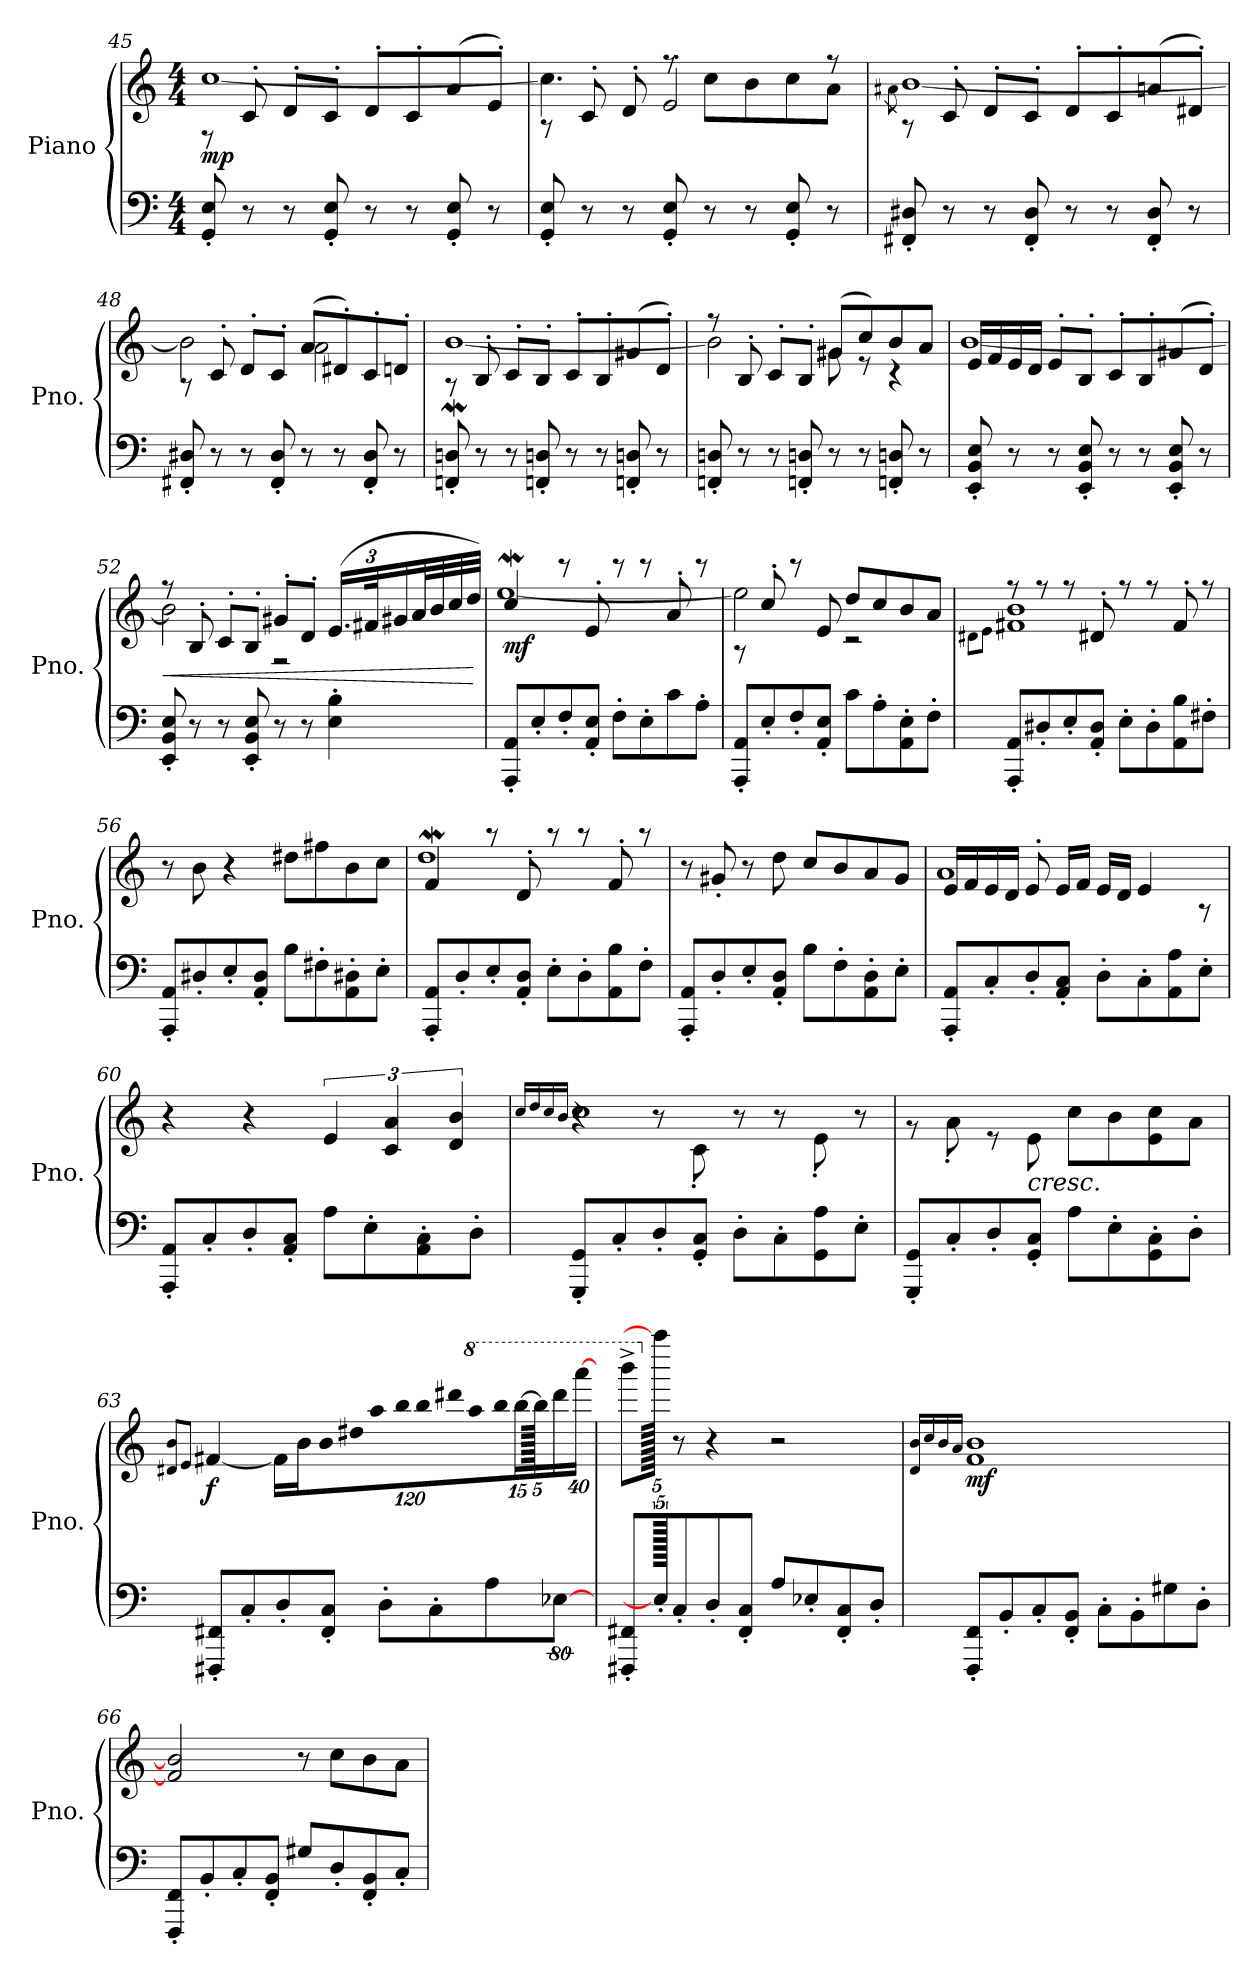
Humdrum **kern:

**kern	**kern	**dynam
*part1	*part1	*part1
*staff2	*staff1	*staff1/2
*I"Piano	*	*
*I'Pno.	*	*
*clefF4	*clefG2	*
*k[]	*k[]	*
*M4/4	*M4/4	*
=45	=45	=45
*	*^	*
!	!	!	!LO:DY:b
8GG/' 8E/'	8rF	[1cc	mp
8r	8c'/	.	.
8r	8d'/L	.	.
8GG/' 8E/'	8c'/J	.	.
8r	8d'/L	.	.
8r	8c'/	.	.
8GG/' 8E/'	(>8a/	.	.
8r	8e'/J)	.	.
=46	=46	=46	=46
8GG/' 8E/'	8rA	4.cc\]	.
8r	8c'/	.	.
8r	8d'/	.	.
8GG/' 8E/'	2e'/	8rff	.
8r	.	8cc\L	.
8r	.	8b\	.
8GG/' 8E/'	.	8cc\	.
8r	8r	8a\J	.
!!LO:PB:g=z	!!
=47	=47	=47	=47
.	.	8qa#X\	.
8FF#X/' 8D#X/'	8rA	[1b	.
8r	8c'/	.	.
8r	8d'/L	.	.
8FF#/' 8D#/'	8c'/J	.	.
8r	8d'/L	.	.
8r	8c'/	.	.
8FF#/' 8D#/'	(>8an/	.	.
8r	8d#X'/J)	.	.
=48	=48	=48	=48
8FF#X/' 8D#X/'	8rA	2b\]	.
8r	8c'/	.	.
8r	8d'/L	.	.
8FF#/' 8D#/'	8c'/J	.	.
8r	(>8a/L	2a\	.
8r	8d#X'/)	.	.
8FF#/' 8D#/'	8c'/	.	.
8r	8dn'/J	.	.
=49	=49	=49	=49
8FFn/' 8Dn/'	8rA	[1bW	.
8r	8B'/	.	.
8r	8c'/L	.	.
8FFn/' 8Dn/'	8B'/J	.	.
8r	8c'/L	.	.
8r	8B'/	.	.
8FFn/' 8Dn/'	(>8g#X/	.	.
8r	8d'/J)	.	.
!!LO:LB:g=z	!!
=50	=50	=50	=50
8FFn/' 8Dn/'	8r	2b\]	.
8r	8B'/	.	.
8r	8c'/L	.	.
8FFn/' 8Dn/'	8B'/J	.	.
8r	(>8g#X/L	8g#\	.
8r	8cc/)	8r	.
8FFn/' 8Dn/'	8b/	4r	.
8r	8a/J	.	.
=51	=51	=51	=51
8EE/' 8BB/' 8E/'	16e/LL	[1b	.
.	16f/	.	.
8r	16e/	.	.
.	16d/JJ	.	.
8r	8e'/L	.	.
8EE/' 8BB/' 8E/'	8B'/J	.	.
8r	8c'/L	.	.
8r	8B'/	.	.
8EE/' 8BB/' 8E/'	(>8g#X/	.	.
8r	8d'/J)	.	.
=52	=52	=52	=52
!	!	!	!LO:HP:b
8EE/' 8BB/' 8E/'	8r	2b\]	<
8r	8B'/	.	.
8r	8c'/L	.	.
8EE/' 8BB/' 8E/'	8B'/J	.	.
8r	8g#X'/L	2r	.
8r	8d'/J	.	.
*	*Xbrackettup	*	*
*	*MM80	*	*
4E\' 4B\'	(>24.e/LL	.	.
.	48f#X/K	.	.
.	24g#X/	.	.
.	32a/L	.	.
.	32b/	.	.
.	32cc/	.	.
.	32dd/JJJ)	.	.
*	*v	*v	*
.	.	[
!!LO:LB:g=z
=53	=53	=53
*	*MM150	*
*	*^	*
!	!	!	!LO:DY:b
8AAA/' 8AA/'L	4ccw/	[1ee	mf
8E'/	.	.	.
8F'/	8r	.	.
8AA/' 8E/'J	8e'/	.	.
8F'\L	8r	.	.
8E'\	8r	.	.
8c\	8a'/	.	.
8A'\J	8r	.	.
=54	=54	=54	=54
8AAA/' 8AA/'L	8rA	2ee\]	.
8E'/	8cc'/	.	.
8F'/	8r	.	.
8AA/' 8E/'J	8e/	.	.
8c\L	8dd/L	2r	.
8A'\	8cc/	.	.
8AA\' 8E\'	8b/	.	.
8F'\J	8a/J	.	.
=55	=55	=55	=55
.	.	8qd#X\L	.
.	.	8qe\J	.
8AAA/' 8AA/'L	8r	1f#X 1b	.
8D#X'/	8r	.	.
8E'/	8r	.	.
8AA/' 8D#/'J	8d#'/	.	.
8E'\L	8r	.	.
8D#'\	8r	.	.
8AA\ 8B\	8f#'/	.	.
8F#X'\J	8r	.	.
*	*v	*v	*
=56	=56	=56
8AAA/' 8AA/'L	8r	.
8D#X'/	8b\	.
8E'/	4r	.
8AA/' 8D#/'J	.	.
8B\L	8dd#X\L	.
8F#X'\	8ff#X\	.
8AA\' 8D#X\'	8b\	.
8E'\J	8cc\J	.
!!LO:LB:g=z
=57	=57	=57
*	*^	*
8AAA/' 8AA/'L	4fw/	1dd	.
8D'/	.	.	.
8E'/	8r	.	.
8AA/' 8D/'J	8d'/	.	.
8E'\L	8r	.	.
8D'\	8r	.	.
8AA\ 8B\	8f'/	.	.
8F'\J	8r	.	.
*	*v	*v	*
=58	=58	=58
8AAA/' 8AA/'L	8r	.
8D'/	8g#X'/	.
8E'/	8r	.
8AA/' 8D/'J	8dd\	.
8B\L	8cc/L	.
8F'\	8b/	.
8AA\' 8D\'	8a/	.
8E'\J	8g#/J	.
=59	=59	=59
*	*^	*
8AAA/' 8AA/'L	16e/LL	1a	.
.	16f/	.	.
8C'/	16e/	.	.
.	16d/JJ	.	.
8D'/	8e'/	.	.
8AA/' 8C/'J	16e/LL	.	.
.	16f/JJ	.	.
8D'\L	16e/LL	.	.
.	16d/JJ	.	.
8C'\	4e/	.	.
8AA\ 8A\	.	.	.
8E'\J	8rA	.	.
*	*v	*v	*
=60	=60	=60
8AAA/' 8AA/'L	4r	.
8C'/	.	.
8D'/	4r	.
8AA/' 8C/'J	.	.
*	*brackettup	*
8A\L	6e/	.
8E'\	.	.
.	6c/ 6a/	.
8AA\' 8C\'	.	.
.	6d/ 6b/	.
8D'\J	.	.
!!LO:LB:g=z
=61	=61	=61
.	16qcc/LL	.
.	16qdd/	.
.	16qcc/	.
.	16qb/JJ	.
*	*^	*
*	*	*^	*
8GGG/' 8GG/'L	1cc	4r	1ccyy	.
8C'/	.	.	.	.
8D'/	.	8r	.	.
8GG/' 8C/'J	.	8c'\	.	.
8D'\L	.	8r	.	.
8C'\	.	8r	.	.
8GG\ 8A\	.	8e'\	.	.
8E'\J	.	8r	.	.
*	*	*v	*v	*
=62	=62	=62	=62
8GGG/' 8GG/'L	1ryy	8r	.
8C'/	.	8a'\	.
8D'/	.	8r	.
!	!	!	!LO:HP:b
8GG/' 8C/'J	.	8e\	<
8A\L	.	8cc\L	.
8E'\	.	8b\	.
8GG\' 8C\'	.	8e\ 8cc\	.
8D'\J	.	8a\J	.
*	*v	*v	*
=63	=63	=63
.	8qd#X/ 8qb/L	.
.	8qe/J	.
!	!	!LO:DY:b
640ryy	[4f#X/	f
8FFF#X/' 8FF#X/'L	.	.
8C'/	.	.
.	16f#\LL]	.
8D'/	.	.
.	16b\	.
*	*Xbrackettup	*
!	!LO:N:vis=16	!
.	1920%107b\	.
8FF#/' 8C/'J	.	.
!	!LO:N:vis=16	!
.	1920%107dd#X\	.
!	!LO:N:vis=16	!
.	1920%107aa\	.
8D'\L	.	.
!	!LO:N:vis=16	!
.	1920%107bb\	.
!	!LO:N:vis=16	!
.	1920%107bb\	.
8C'\	.	.
!	!LO:N:vis=16	!
.	1920%107ddd#X\	.
*	*8va	*
!	!LO:N:vis=16	!
.	1920%107aaa\	.
8A\	.	.
!	!LO:N:vis=16	!
.	1920%107bbb\	.
.	[240%13bbb\	.
.	640bbb\]	.
[640%79E-X\J	16dddd#\	.
.	[640%39aaaa\JJ	.
!!LO:LB:g=z
=64	=64	=64
8FFF#X/' 8FF#X/'L	8bbbb^\	.
*	*X8va	*
640E-'\J]	640aaaa\JJ]	.
8C'/	8r	.
8D'/	4r	.
8FF#/' 8C/'J	.	.
8A/L	2r	.
8E-X'/	.	.
8FF#/' 8C/'	.	.
8D'/J	.	.
.	.	[
=65	=65	=65
.	16qd/ 16qb/LL	.
.	16qcc/	.
.	16qb/	.
.	16qa/JJ	.
*	*^	*
!	!	!	!LO:DY:b
8FFF/' 8FF/'L	1b	[1f [1byy	mf
8BB'/	.	.	.
8C'/	.	.	.
8FF/' 8BB/'J	.	.	.
8C'\L	.	.	.
8BB'\	.	.	.
8G#X\	.	.	.
8D'\J	.	.	.
*	*v	*v	*
=66	=66	=66
8FFF/' 8FF/'L	2f/] 2b/]	.
8BB'/	.	.
8C'/	.	.
8FF/' 8BB/'J	.	.
8G#X/L	8r	.
8D'/	8cc\L	.
8FF/' 8BB/'	8b\	.
8C'/J	8a\J	.
=	=	=
*-	*-	*-
